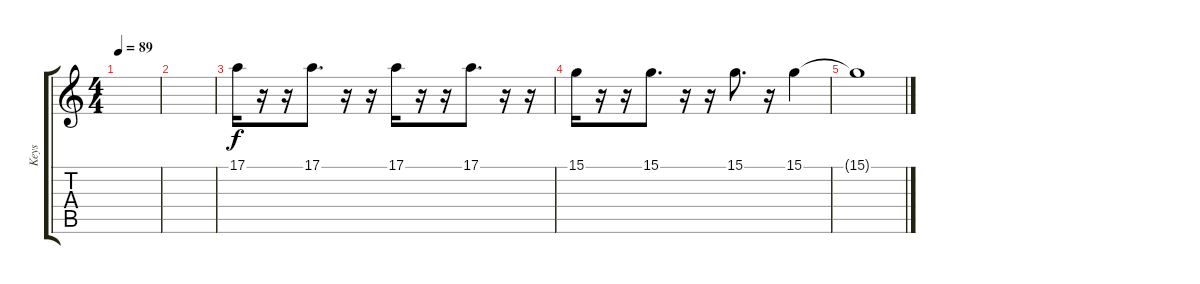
\track ("Keys" "Keys") {instrument choiraahs}
\staff {score tabs}
\tuning (E4 B3 G3 D3 A2 E2) {hide}
\ts (4 4)
\tempo 89
\clef g2
\ks c
|
|
17.1.16 r.16 r.16 17.1.8{d} r.16 r.16 17.1.16 r.16 r.16 17.1.8{d} r.16 r.16 |
15.1.16 r.16 r.16 15.1.8{d} r.16 r.16 15.1.8{d} r.16 15.1.4 |
15.1{t}.1{volume 0}
